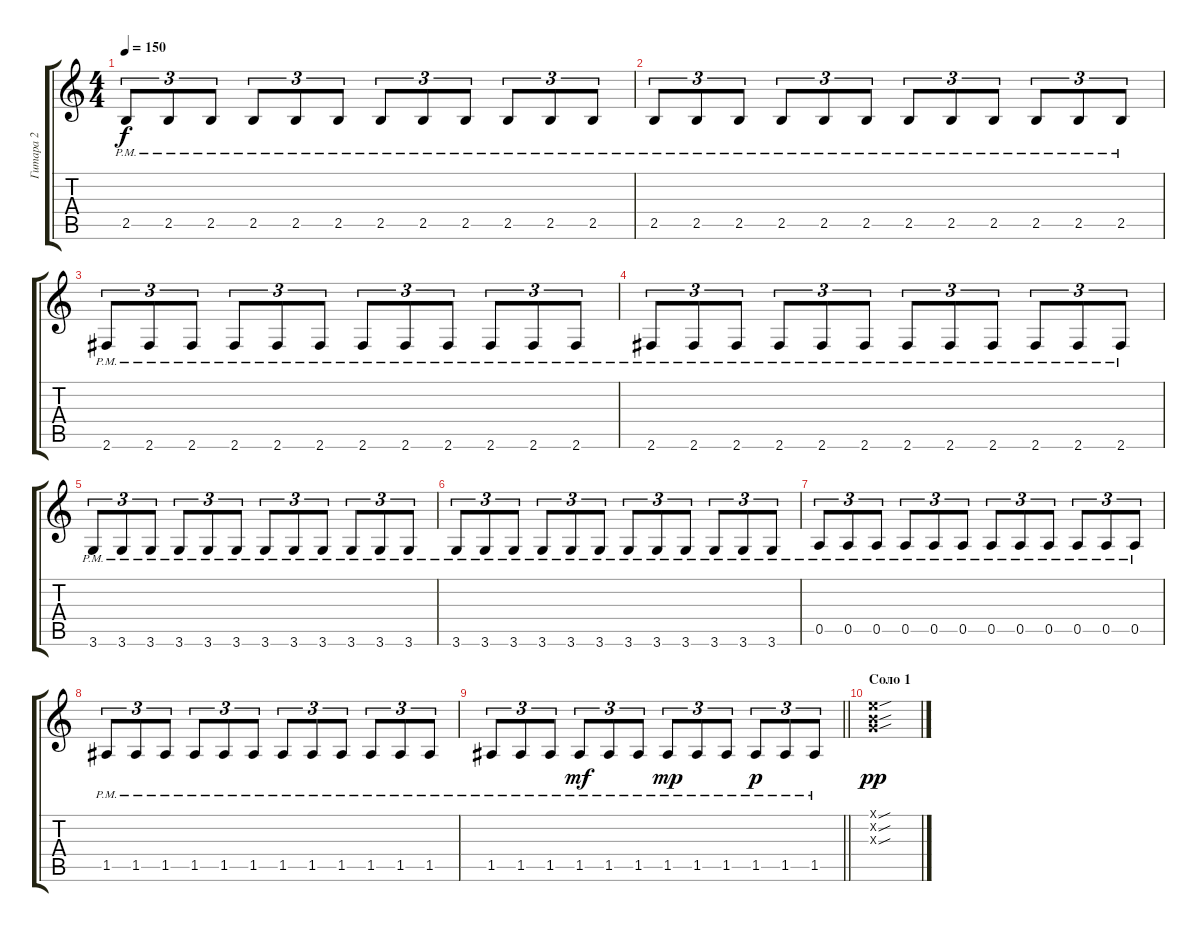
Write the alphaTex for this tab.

\track ("Гитара 2" "Гитара 2") {instrument distortionguitar}
\staff {score tabs}
\tuning (E4 B3 G3 D3 A2 E2) {hide}
\ts (4 4)
\tempo 150
\clef g2
\ks c
2.5{pm}.8{tu (3 2) dy f} 2.5{pm}.8{tu (3 2)} 2.5{pm}.8{tu (3 2)} 2.5{pm}.8{tu (3 2)} 2.5{pm}.8{tu (3 2)} 2.5{pm}.8{tu (3 2)} 2.5{pm}.8{tu (3 2)} 2.5{pm}.8{tu (3 2)} 2.5{pm}.8{tu (3 2)} 2.5{pm}.8{tu (3 2)} 2.5{pm}.8{tu (3 2)} 2.5{pm}.8{tu (3 2)} |
2.5{pm}.8{tu (3 2)} 2.5{pm}.8{tu (3 2)} 2.5{pm}.8{tu (3 2)} 2.5{pm}.8{tu (3 2)} 2.5{pm}.8{tu (3 2)} 2.5{pm}.8{tu (3 2)} 2.5{pm}.8{tu (3 2)} 2.5{pm}.8{tu (3 2)} 2.5{pm}.8{tu (3 2)} 2.5{pm}.8{tu (3 2)} 2.5{pm}.8{tu (3 2)} 2.5{pm}.8{tu (3 2)} |
2.6{pm}.8{tu (3 2)} 2.6{pm}.8{tu (3 2)} 2.6{pm}.8{tu (3 2)} 2.6{pm}.8{tu (3 2)} 2.6{pm}.8{tu (3 2)} 2.6{pm}.8{tu (3 2)} 2.6{pm}.8{tu (3 2)} 2.6{pm}.8{tu (3 2)} 2.6{pm}.8{tu (3 2)} 2.6{pm}.8{tu (3 2)} 2.6{pm}.8{tu (3 2)} 2.6{pm}.8{tu (3 2)} |
2.6{pm}.8{tu (3 2)} 2.6{pm}.8{tu (3 2)} 2.6{pm}.8{tu (3 2)} 2.6{pm}.8{tu (3 2)} 2.6{pm}.8{tu (3 2)} 2.6{pm}.8{tu (3 2)} 2.6{pm}.8{tu (3 2)} 2.6{pm}.8{tu (3 2)} 2.6{pm}.8{tu (3 2)} 2.6{pm}.8{tu (3 2)} 2.6{pm}.8{tu (3 2)} 2.6{pm}.8{tu (3 2)} |
3.6{pm}.8{tu (3 2)} 3.6{pm}.8{tu (3 2)} 3.6{pm}.8{tu (3 2)} 3.6{pm}.8{tu (3 2)} 3.6{pm}.8{tu (3 2)} 3.6{pm}.8{tu (3 2)} 3.6{pm}.8{tu (3 2)} 3.6{pm}.8{tu (3 2)} 3.6{pm}.8{tu (3 2)} 3.6{pm}.8{tu (3 2)} 3.6{pm}.8{tu (3 2)} 3.6{pm}.8{tu (3 2)} |
3.6{pm}.8{tu (3 2)} 3.6{pm}.8{tu (3 2)} 3.6{pm}.8{tu (3 2)} 3.6{pm}.8{tu (3 2)} 3.6{pm}.8{tu (3 2)} 3.6{pm}.8{tu (3 2)} 3.6{pm}.8{tu (3 2)} 3.6{pm}.8{tu (3 2)} 3.6{pm}.8{tu (3 2)} 3.6{pm}.8{tu (3 2)} 3.6{pm}.8{tu (3 2)} 3.6{pm}.8{tu (3 2)} |
0.5{pm}.8{tu (3 2)} 0.5{pm}.8{tu (3 2)} 0.5{pm}.8{tu (3 2)} 0.5{pm}.8{tu (3 2)} 0.5{pm}.8{tu (3 2)} 0.5{pm}.8{tu (3 2)} 0.5{pm}.8{tu (3 2)} 0.5{pm}.8{tu (3 2)} 0.5{pm}.8{tu (3 2)} 0.5{pm}.8{tu (3 2)} 0.5{pm}.8{tu (3 2)} 0.5{pm}.8{tu (3 2)} |
1.5{pm}.8{tu (3 2)} 1.5{pm}.8{tu (3 2)} 1.5{pm}.8{tu (3 2)} 1.5{pm}.8{tu (3 2)} 1.5{pm}.8{tu (3 2)} 1.5{pm}.8{tu (3 2)} 1.5{pm}.8{tu (3 2)} 1.5{pm}.8{tu (3 2)} 1.5{pm}.8{tu (3 2)} 1.5{pm}.8{tu (3 2)} 1.5{pm}.8{tu (3 2)} 1.5{pm}.8{tu (3 2)} |
\barLineRight lightlight
1.5{pm}.8{tu (3 2)} 1.5{pm}.8{tu (3 2)} 1.5{pm}.8{tu (3 2)} 1.5{pm}.8{tu (3 2) dy mf} 1.5{pm}.8{tu (3 2)} 1.5{pm}.8{tu (3 2)} 1.5{pm}.8{tu (3 2) dy mp} 1.5{pm}.8{tu (3 2)} 1.5{pm}.8{tu (3 2)} 1.5{pm}.8{tu (3 2) dy p} 1.5{pm}.8{tu (3 2)} 1.5{pm}.8{tu (3 2)} |
\section ("" "Соло 1")
(0.1{sou x} 0.2{sou x} 0.3{sou x}).1{dy pp}
